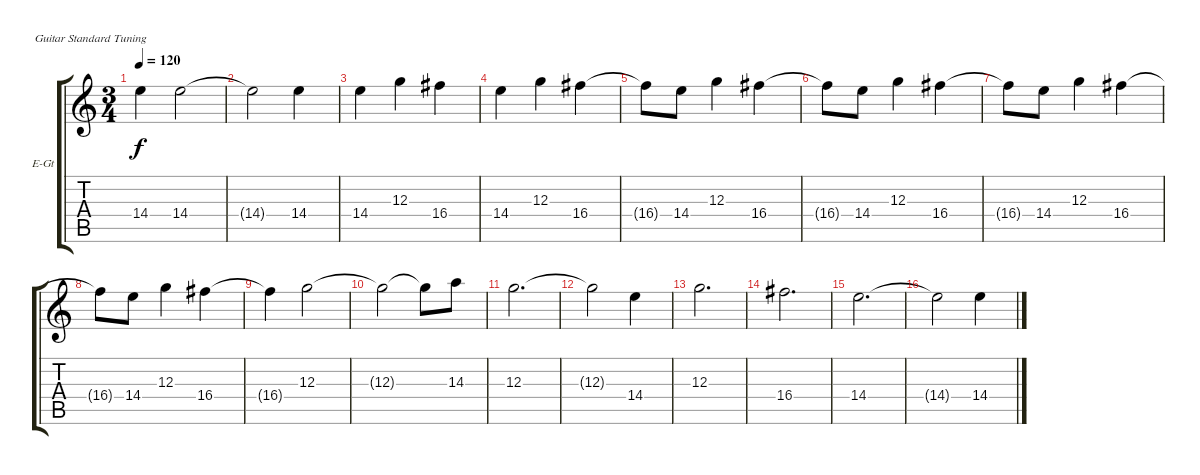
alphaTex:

\bracketExtendMode groupsimilarinstruments
\firstSystemTrackNameOrientation horizontal
\otherSystemsTrackNameOrientation horizontal
\track ("Piste 3" "E-Gt") {instrument electricguitarclean}
\staff {score tabs}
\tuning (E4 B3 G3 D3 A2 E2)
\ts (3 4)
\tempo 120
\clef g2
\ks c
14.4.4{dy f} 14.4.2 |
14.4{t}.2 14.4.4 |
14.4.4 12.3.4 16.4.4 |
14.4.4 12.3.4 16.4.4 |
16.4{t}.8 14.4.8 12.3.4 16.4.4 |
16.4{t}.8 14.4.8 12.3.4 16.4.4 |
16.4{t}.8 14.4.8 12.3.4 16.4.4 |
16.4{t}.8 14.4.8 12.3.4 16.4.4 |
16.4{t}.4 12.3.2 |
12.3{t}.2 12.3{t}.8 14.3.8 |
12.3.2{d} |
12.3{t}.2 14.4.4 |
12.3.2{d} |
16.4.2{d} |
14.4.2{d} |
14.4{t}.2 14.4.4
